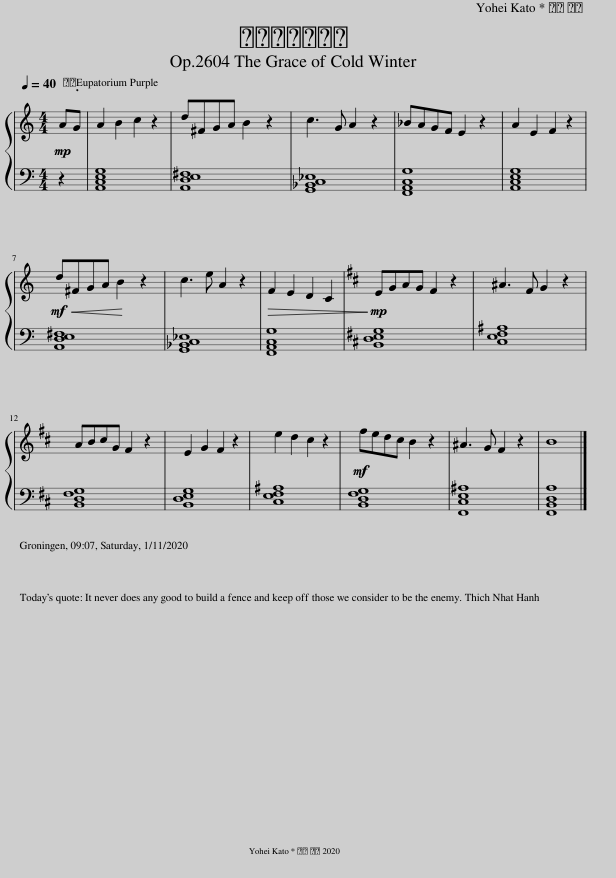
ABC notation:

X:1
%%score { 1 | 2 }
L:1/8
Q:1/4=40
M:4/4
I:linebreak $
K:C
V:1 treble
V:2 bass
V:1
!mp! AG | A2 B2 c2 z2 | d^FGA B2 z2 | c3 G A2 z2 | _BAGF E2 z2 | %5
 A2 E2 F2 z2 |$!mf! d!<(!^FGA B2 z2!<)! | c3 e A2 z2 |!>(! F2 E2 D2 C2!>)! |[K:D]!mp! EGAG F2 z2 | %10
 ^A3 F G2 z2 |$ ABcG F2 z2 | E2 G2 F2 z2 | e2 d2 c2 z2 |!mf! fedc B2 z2 | %15
 ^A3 G F2 z2 | B8 |] %17
V:2
 z2 | [A,,C,E,G,]8 | [A,,D,E,^F,]8 | [G,,_B,,C,_E,]8 | [F,,A,,C,G,]8 | %5
 [A,,C,E,G,]8 |$ [A,,D,E,^F,]8 | [G,,_B,,C,_E,]8 | [F,,A,,C,G,]8 |[K:D] [B,,D,E,G,]8 | %10
 [C,E,F,^A,]8 |$ [B,,D,F,G,]8 | [B,,D,E,G,]8 | [C,E,F,^A,]8 | [B,,D,F,G,]8 | %15
 [F,,C,E,^A,]8 | [F,,B,,D,A,]8 |] %17
